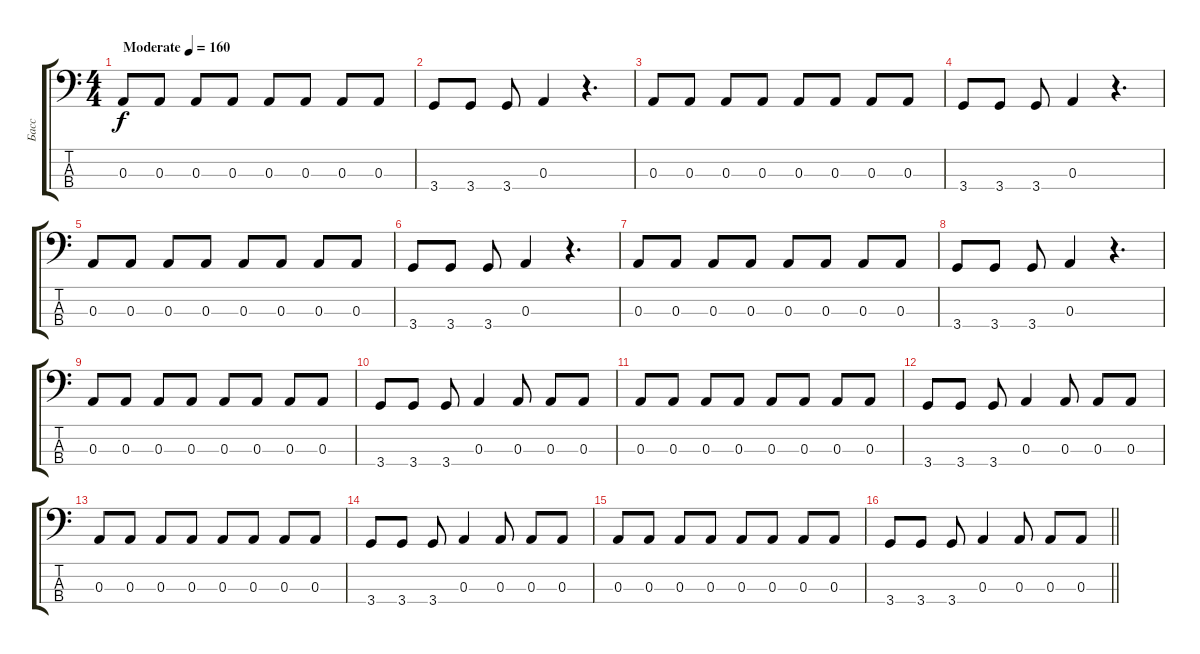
\track ("Басс" "Басс") {instrument electricbassfinger}
\staff {score tabs}
\tuning (G2 D2 A1 E1) {hide}
\ts (4 4)
\tempo (160 "Moderate")
\clef f4
\ks c
0.3.8{dy f instrument electricbassfinger} 0.3.8 0.3.8 0.3.8 0.3.8 0.3.8 0.3.8 0.3.8 |
3.4.8 3.4.8 3.4.8 0.3.4 r.4{d} |
0.3.8 0.3.8 0.3.8 0.3.8 0.3.8 0.3.8 0.3.8 0.3.8 |
3.4.8 3.4.8 3.4.8 0.3.4 r.4{d} |
0.3.8 0.3.8 0.3.8 0.3.8 0.3.8 0.3.8 0.3.8 0.3.8 |
3.4.8 3.4.8 3.4.8 0.3.4 r.4{d} |
0.3.8 0.3.8 0.3.8 0.3.8 0.3.8 0.3.8 0.3.8 0.3.8 |
3.4.8 3.4.8 3.4.8 0.3.4 r.4{d} |
0.3.8 0.3.8 0.3.8 0.3.8 0.3.8 0.3.8 0.3.8 0.3.8 |
3.4.8 3.4.8 3.4.8 0.3.4 0.3.8 0.3.8 0.3.8 |
0.3.8 0.3.8 0.3.8 0.3.8 0.3.8 0.3.8 0.3.8 0.3.8 |
3.4.8 3.4.8 3.4.8 0.3.4 0.3.8 0.3.8 0.3.8 |
0.3.8 0.3.8 0.3.8 0.3.8 0.3.8 0.3.8 0.3.8 0.3.8 |
3.4.8 3.4.8 3.4.8 0.3.4 0.3.8 0.3.8 0.3.8 |
0.3.8 0.3.8 0.3.8 0.3.8 0.3.8 0.3.8 0.3.8 0.3.8 |
\barLineRight lightlight
3.4.8 3.4.8 3.4.8 0.3.4 0.3.8 0.3.8 0.3.8
